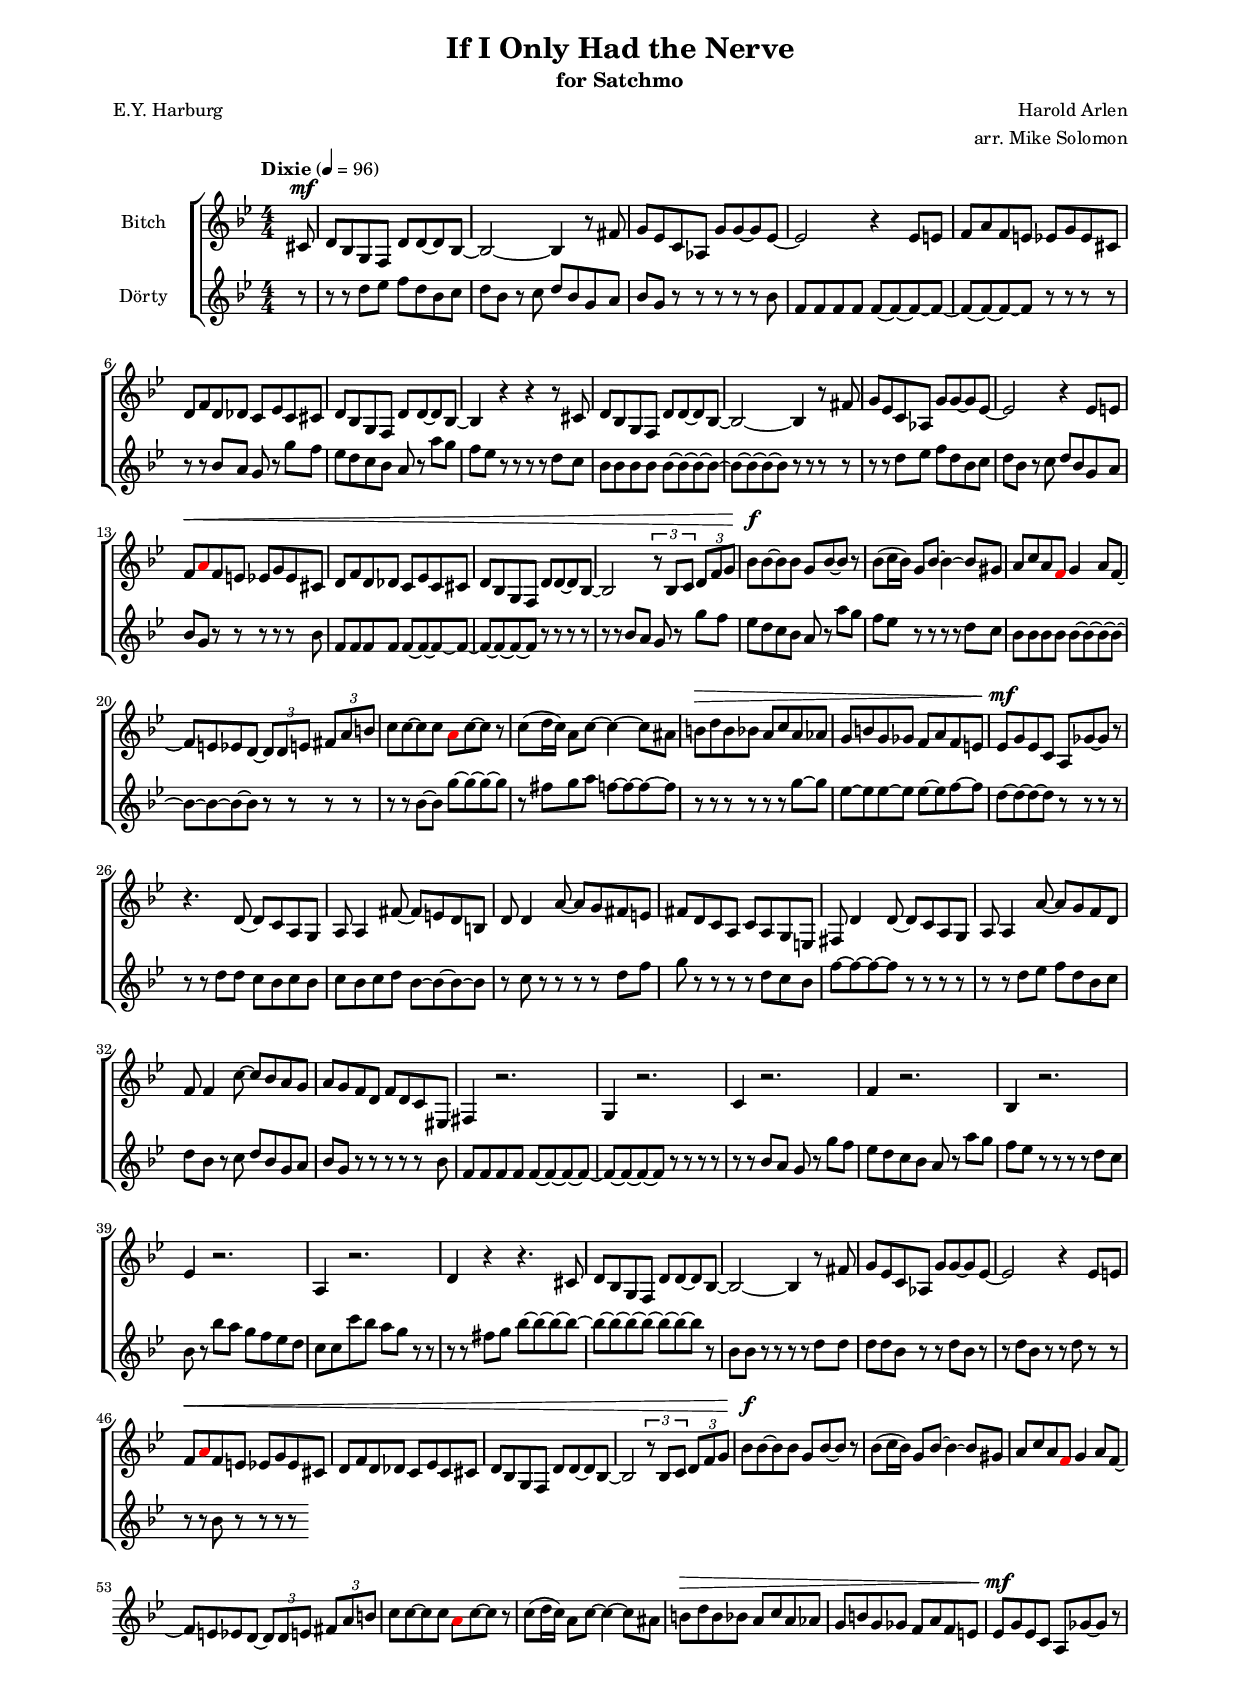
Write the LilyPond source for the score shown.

\version "2.19.0"
\include "defs-devel.ly"

marD = \markup \null
elsD = \markup \null
mikD = \markup \null
rynZ = \markup \null
desD = \markup \null

#(set-global-staff-size 15.87)
autoBeamInstruction = \autoBeamOn

solo = \markup \italic "solo"
psolo = \markup \italic "(solo)"
skat = \markup \italic "sit skat"
shoot = \markup \italic "SYT"

\header {
  title = "If I Only Had the Nerve"
  subtitle = "for Satchmo"
  %title = "Somewhere Over the Rainbow"
  composer = "Harold Arlen"
  poet = "E.Y. Harburg"
  arranger = "arr. Mike Solomon"
  %arranger = "arr. (anon)"
}
\paper {
  #(define fonts
    (set-global-fonts
    #:music "lilyjazz"
    #:brace "lilyjazz"
    #:roman "LilyJAZZText"
    #:sans "LilyJAZZChord"
    #:factor (/ staff-height pt 20)
  ))
  ragged-right = ##f
  left-margin = 0.75\in
  right-margin = 0.75\in
  %top-margin = 0.5\in
  bottom-margin = 0.6\in
  ragged-last-bottom = ##f
  %max-systems-per-page = #2
  %oddHeaderMarkup = "FIRST FULL DRAFT 20.10.14 4:44"
  %evenHeaderMarkup = "FIRST FULL DRAFT 20.10.14 4:44"
}


#(ly:set-option 'point-and-click #f)

#(set-global-staff-size 15.87)

railroad =  {
  \once \override BreathingSign.text = \markup \musicglyph #"scripts.caesura.straight"
  \breathe
}
myred = \once \override NoteHead #'color = #red

php = \once \override Hairpin.stencil = #(parenthesize-callback ly:hairpin::print)

\paper {
  footnote-separator-markup = \markup { \column { " "\override #`(span-factor . 1/5) { \draw-hline } }}
  footnote-padding = 1\mm
  top-system-spacing = #'((basic-distance . 1) (minimum-distance . 0) (padding . 1) (stretchability . 40))
  bottom-system-spacing = #'((basic-distance . 1) (minimum-distance . 0) (padding . 1) (stretchability . 50))
  ragged-right = ##f
}

prefatoryMatter = {
  \key bes \major
  \autoBeamInstruction
  \time 4/4
}

scorePrefatoryMatter = {
  \prefatoryMatter
  \partial 8
}

midiPrefatoryMatter = {
  \prefatoryMatter
  \partial 8
}

theme = \relative c {
  cis8-\tag #'first \mf |
  d8 bes8 g8 f8 d'8 d8 ~ d8 bes8 ~ |
  bes2 ~ bes4 r8 fis'8 |
  g8 ees8 c8 aes8 g'8 g8 ~ g8 ees8 ~ |
  ees2 r4 ees8 e8 |
  f8-\tag #'second \< \tag #'second { \rred } a8 f8 e8 ees8 g8 ees8 cis8 |
  d8 f8 d8 des8 c8 ees8 c8 cis8 |
  d8 bes8 g8 f8 d'8 d8 ~ d8 bes8 ~ |
  \tag #'first { bes4 }
  \tag #'second { bes2 }
}

marks = {
  \tempo "Dixie" 4=96
  \time 4/4
  \partial 8 s8
  \repeat unfold 25 { s1 }
}

soprano = \transpose c c {
  \transpose c c' \removeWithTag #'second \theme
  r4 r4 r8
  \transpose c c' \removeWithTag #'first \theme
  \relative c' {
    \times 2/3 { r8 bes c } \times 2/3 { d f g } |
    bes8\f bes8 ~ bes8 bes8 g8 bes8 ~ bes8 r8 |
    bes8 ( c16 bes ) g8 bes8 ~ bes4 ~ bes8 gis8 |
    a8 c8 a8 \rred f8 g4 a8 f8 ~ |
    f8 e8 ees8 d8 ~ \times 2/3 { d d e } \times 2/3 { fis a b } |
    c8 c8 ~ c8 c8 \rred a8 c8 ~ c8 r8 |
    c8 ( d16 c ) a8 c8 ~ c4 ~ c8 ais8 |
    b8\> d8 b8 bes8 a8 c8 a8 aes8 |
    g8 b8 g8 ges8 f8 a8 f8 e8 |
    ees8\mf g8 ees8 c8 a8 ges'8 ~ ges8 r8 |
    r4. d8 ~ d c a g |
    a a4 fis'8 ~ fis e d b |
    d d4 a'8 ~ a g fis e |
    fis d c a c a g e |
    fis d'4 d8 ~ d c a g |
    a a4 a'8 ~ a g f d |
    f f4 c'8 ~ c bes a g |
    a g f d f d c eis, |
    fis4 r2. |
    g4 r2. |
    c4 r2. |
    f4 r2. |
    bes,4 r2. |
    ees4 r2. |
    a,4 r2. |
    d4 r4 r4. 
  }
  \transpose c c' \removeWithTag #'first \theme
  \relative c' {
      \times 2/3 { r8 bes c } \times 2/3 { d f g } |
      bes8\f bes8 ~ bes8 bes8 g8 bes8 ~ bes8 r8 |
      bes8 ( c16 bes ) g8 bes8 ~ bes4 ~ bes8 gis8 |
      a8 c8 a8 \rred f8 g4 a8 f8 ~ |
      f8 e8 ees8 d8 ~ \times 2/3 { d d e } \times 2/3 { fis a b } |
      c8 c8 ~ c8 c8 \rred a8 c8 ~ c8 r8 |
      c8 ( d16 c ) a8 c8 ~ c4 ~ c8 ais8 |
      b8\> d8 b8 bes8 a8 c8 a8 aes8 |
      g8 b8 g8 ges8 f8 a8 f8 e8 |
      ees8\mf g8 ees8 c8 a8 ges'8 ~ ges8 r8 |
  }
}

sopranoWords = \lyricmode {
}

test = {
  \transpose g g { r8 r8 r8 d''8 ees''8 f''8 d''8 bes'8 c''8 d''8 bes'8 r8 c''8 d''8 bes'8 g'8 a'8 bes'8 g'8 r8 r8 r8 r8 r8 bes'8 f'8 f'8 f'8 f'8 f'8 ~ f'8 ~ f'8 ~ f'8 ~ f'8 ~ f'8 ~ f'8 ~ f'8 r8 r8 r8 r8 r8 r8 bes'8 a'8 g'8 r8 g''8 f''8 ees''8 d''8 c''8 bes'8 a'8 r8 a''8 g''8 f''8 ees''8 r8 r8 r8 r8 d''8 c''8 bes'8 bes'8 bes'8 bes'8 bes'8 ~ bes'8 ~ bes'8 ~ bes'8 ~ bes'8 ~ bes'8 ~ bes'8 ~ bes'8 r8 r8 r8 r8 r8 r8 d''8 ees''8 f''8 d''8 bes'8 c''8 d''8 bes'8 r8 c''8 d''8 bes'8 g'8 a'8 bes'8 g'8 r8 r8 r8 r8 r8 bes'8 f'8 f'8 f'8 f'8 f'8 ~ f'8 ~ f'8 ~ f'8 ~ f'8 ~ f'8 ~ f'8 ~ f'8 r8 r8 r8 r8 r8 r8 bes'8 a'8 g'8 r8 g''8 f''8 ees''8 d''8 c''8 bes'8 a'8 r8 a''8 g''8 f''8 ees''8 r8 r8 r8 r8 d''8 c''8 bes'8 bes'8 bes'8 bes'8 bes'8 ~ bes'8 ~ bes'8 ~ bes'8 ~ bes'8 ~ bes'8 ~ bes'8 ~ bes'8 r8 r8 r8 r8 r8 r8 bes'8 ~ bes'8 g''8 ~ g''8 ~ g''8 ~ g''8 r8 fis''8 g''8 a''8 f''8 ~ f''8 ~ f''8 ~ f''8 r8 r8 r8 r8 r8 r8 g''8 ~ g''8 ees''8 ~ ees''8 ees''8 ~ ees''8 ees''8 ~ ees''8 f''8 ~ f''8 d''8 ~ d''8 ~ d''8 ~ d''8 r8 r8 r8 r8 r8 r8 d''8 d''8 c''8 bes'8 c''8 bes'8 c''8 bes'8 c''8 d''8 bes'8 ~ bes'8 ~ bes'8 ~ bes'8 r8 c''8 r8 r8 r8 r8 d''8 f''8 g''8 r8 r8 r8 r8 d''8 c''8 bes'8 f''8 ~ f''8 ~ f''8 ~ f''8 r8 r8 r8 r8 r8 r8 d''8 ees''8 f''8 d''8 bes'8 c''8 d''8 bes'8 r8 c''8 d''8 bes'8 g'8 a'8 bes'8 g'8 r8 r8 r8 r8 r8 bes'8 f'8 f'8 f'8 f'8 f'8 ~ f'8 ~ f'8 ~ f'8 ~ f'8 ~ f'8 ~ f'8 ~ f'8 r8 r8 r8 r8 r8 r8 bes'8 a'8 g'8 r8 g''8 f''8 ees''8 d''8 c''8 bes'8 a'8 r8 a''8 g''8 f''8 ees''8 r8 r8 r8 r8 d''8 c''8 bes'8 r8 bes''8 a''8 g''8 f''8 ees''8 d''8 c''8 c''8 c'''8 bes''8 a''8 g''8 r8 r8 r8 r8 fis''8 g''8 bes''8 ~ bes''8 ~ bes''8 ~ bes''8 ~ bes''8 ~ bes''8 ~ bes''8 ~ bes''8 ~ bes''8 ~ bes''8 ~ bes''8 r8 bes'8 bes'8 r8 r8 r8 r8 d''8 d''8 d''8 d''8 bes'8 r8 r8 d''8 bes'8 r8 r8 d''8 bes'8 r8 r8 d''8 r8 r8 r8 r8 bes'8 r8 r8 r8 r8 }
}


\score {
  \new ChoirStaff <<
    \new Staff \with { instrumentName = \bitchName %shortInstrumentName = #"M."
} <<
      \new Voice = "soprano" { << { \numericTimeSignature
	\scorePrefatoryMatter
        \soprano
      } {
	\scorePrefatoryMatter
        \marks
      } >> }
      \new Lyrics \lyricsto "soprano" {
        \sopranoWords
      }
    >>
    \new Staff \with { instrumentName = \dortyName %shortInstrumentName = #"E."
} <<
      \new Voice = "mezzo" { \numericTimeSignature
	\scorePrefatoryMatter
        \test
      }
    >>
  >>
  \midi{}
  \layout {
    \context {
      \Voice
      \override TextScript #'layer = #6
      \override NoteHead #'layer = #7
      \override Glissando #'breakable = ##t
      \override TupletNumber #'breakable = ##t
      \override TupletBracket #'breakable = ##t
      \override DynamicLineSpanner.direction = #UP
      \remove "Forbid_line_break_engraver"
    }
    \context {
      \Staff
      %\consists "Metronome_mark_engraver"
      \override TimeSignature #'style = #'numbered
      \override StaffSymbol #'layer = #4
      \override TimeSignature #'layer = #3
      \override TimeSignature #'whiteout = ##t
    }
    \context {
      \Lyrics
      %\override LyricText #'whiteout = ##t
      \override LyricText #'layer = #6
    }
    \context {
      \Score
      %\remove "Metronome_mark_engraver"
      \override NonMusicalPaperColumn #'allow-loose-spacing = ##f
    }
  }
}
